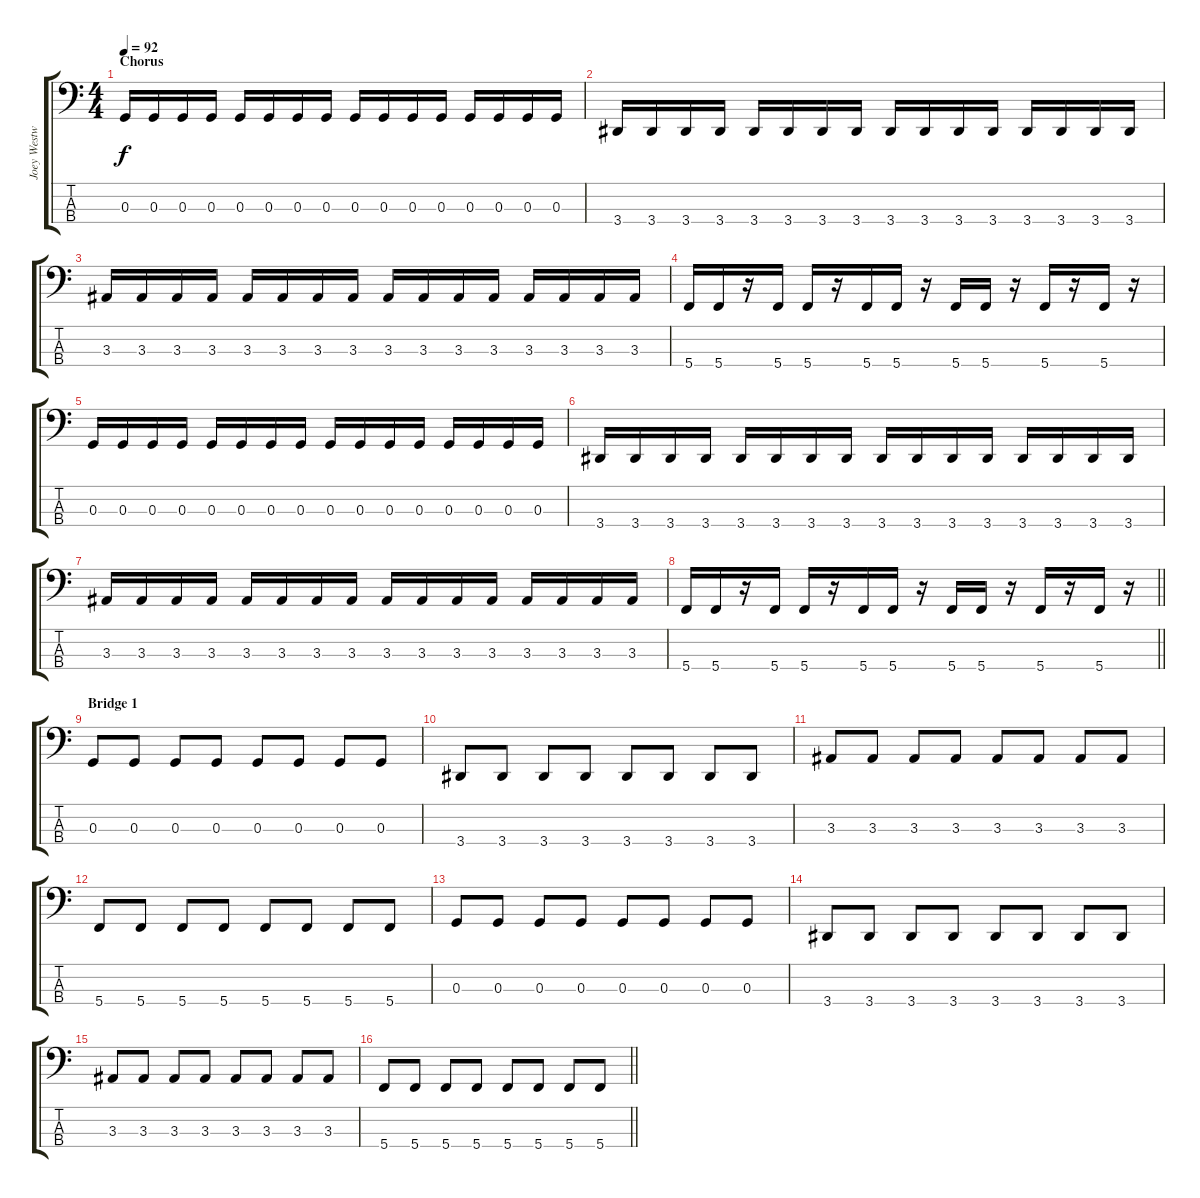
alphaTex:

\track ("Joey Westwood (Bass)" "Joey Westw") {instrument electricbassfinger}
\staff {score tabs}
\tuning (F2 C2 G1 C1) {hide}
\ts (4 4)
\section ("" "Chorus")
\tempo 92
\clef f4
\ks c
0.3.16{dy f} 0.3.16 0.3.16 0.3.16 0.3.16 0.3.16 0.3.16 0.3.16 0.3.16 0.3.16 0.3.16 0.3.16 0.3.16 0.3.16 0.3.16 0.3.16 |
3.4.16 3.4.16 3.4.16 3.4.16 3.4.16 3.4.16 3.4.16 3.4.16 3.4.16 3.4.16 3.4.16 3.4.16 3.4.16 3.4.16 3.4.16 3.4.16 |
3.3.16 3.3.16 3.3.16 3.3.16 3.3.16 3.3.16 3.3.16 3.3.16 3.3.16 3.3.16 3.3.16 3.3.16 3.3.16 3.3.16 3.3.16 3.3.16 |
5.4.16 5.4.16 r.16 5.4.16 5.4.16 r.16 5.4.16 5.4.16 r.16 5.4.16 5.4.16 r.16 5.4.16 r.16 5.4.16 r.16 |
0.3.16 0.3.16 0.3.16 0.3.16 0.3.16 0.3.16 0.3.16 0.3.16 0.3.16 0.3.16 0.3.16 0.3.16 0.3.16 0.3.16 0.3.16 0.3.16 |
3.4.16 3.4.16 3.4.16 3.4.16 3.4.16 3.4.16 3.4.16 3.4.16 3.4.16 3.4.16 3.4.16 3.4.16 3.4.16 3.4.16 3.4.16 3.4.16 |
3.3.16 3.3.16 3.3.16 3.3.16 3.3.16 3.3.16 3.3.16 3.3.16 3.3.16 3.3.16 3.3.16 3.3.16 3.3.16 3.3.16 3.3.16 3.3.16 |
\barLineRight lightlight
5.4.16 5.4.16 r.16 5.4.16 5.4.16 r.16 5.4.16 5.4.16 r.16 5.4.16 5.4.16 r.16 5.4.16 r.16 5.4.16 r.16 |
\section ("" "Bridge 1")
0.3.8 0.3.8 0.3.8 0.3.8 0.3.8 0.3.8 0.3.8 0.3.8 |
3.4.8 3.4.8 3.4.8 3.4.8 3.4.8 3.4.8 3.4.8 3.4.8 |
3.3.8 3.3.8 3.3.8 3.3.8 3.3.8 3.3.8 3.3.8 3.3.8 |
5.4.8 5.4.8 5.4.8 5.4.8 5.4.8 5.4.8 5.4.8 5.4.8 |
0.3.8 0.3.8 0.3.8 0.3.8 0.3.8 0.3.8 0.3.8 0.3.8 |
3.4.8 3.4.8 3.4.8 3.4.8 3.4.8 3.4.8 3.4.8 3.4.8 |
3.3.8 3.3.8 3.3.8 3.3.8 3.3.8 3.3.8 3.3.8 3.3.8 |
\barLineRight lightlight
5.4.8 5.4.8 5.4.8 5.4.8 5.4.8 5.4.8 5.4.8 5.4.8
